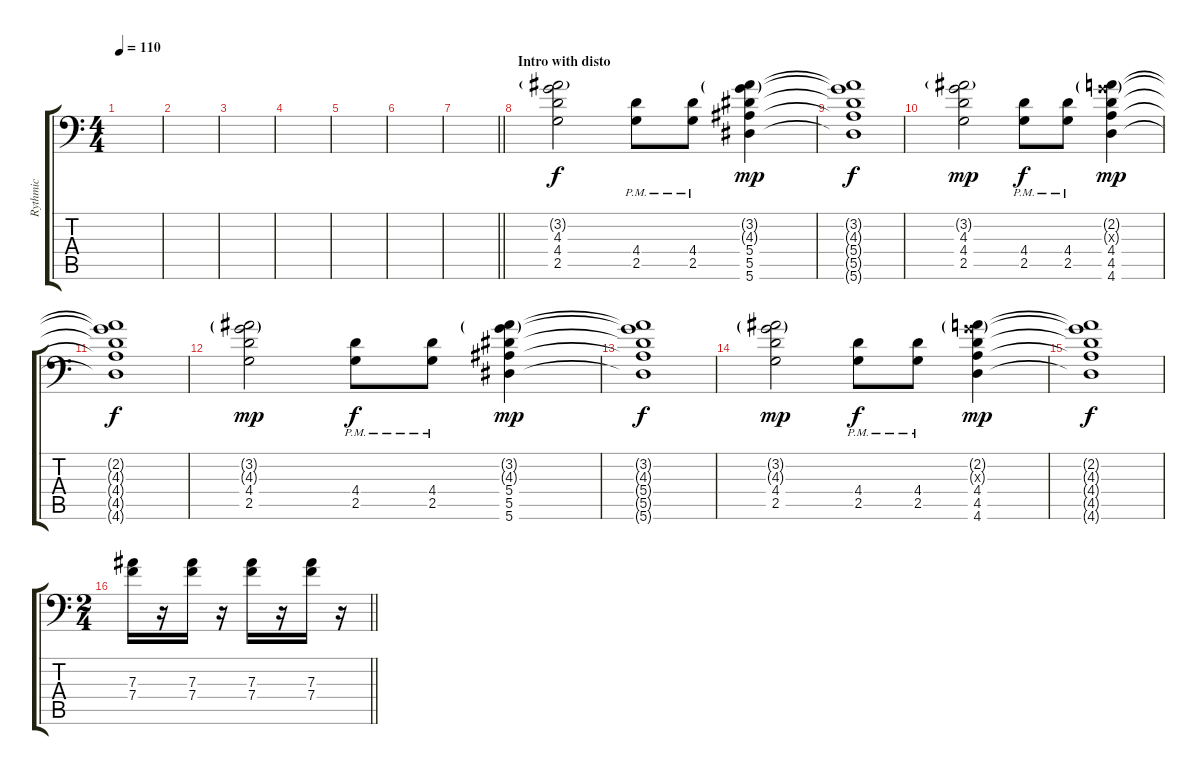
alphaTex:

\track ("Rythmic" "Rythmic") {instrument distortionguitar}
\staff {score tabs}
\tuning (C4 G3 Eb3 Bb2 F2 Bb1) {hide}
\ts (4 4)
\tempo 110
\clef f4
\ks c
|
|
|
|
|
|
\barLineRight lightlight
|
\section ("" "Intro with disto")
(3.2{g} 4.3 4.4 2.5).2 (4.4{pm} 2.5{pm}).8{dy f} (4.4{pm} 2.5{pm}).8 (3.2{g} 4.3{g} 5.4 5.5 5.6).4{dy mp} |
(3.2{t} 4.3{t} 5.4{t} 5.5{t} 5.6{t}).1{dy f} |
(3.2{g} 4.3 4.4 2.5).2{dy mp} (4.4{pm} 2.5{pm}).8{dy f} (4.4{pm} 2.5{pm}).8 (2.2{g} 4.3{g x} 4.4 4.5 4.6).4{dy mp} |
(2.2{t} 4.3{t} 4.4{t} 4.5{t} 4.6{t}).1{dy f} |
(3.2{g} 4.3{g} 4.4 2.5).2{dy mp} (4.4{pm} 2.5{pm}).8{dy f} (4.4{pm} 2.5{pm}).8 (3.2{g} 4.3{g} 5.4 5.5 5.6).4{dy mp} |
(3.2{t} 4.3{t} 5.4{t} 5.5{t} 5.6{t}).1{dy f} |
(3.2{g} 4.3{g} 4.4 2.5).2{dy mp} (4.4{pm} 2.5{pm}).8{dy f} (4.4{pm} 2.5{pm}).8 (2.2{g} 4.3{g x} 4.4 4.5 4.6).4{dy mp} |
(2.2{t} 4.3{t} 4.4{t} 4.5{t} 4.6{t}).1{dy f} |
\ts (2 4)
\barLineRight lightlight
(7.3 7.4).16{volume 3} r.16 (7.3 7.4).16{volume 13} r.16 (7.3 7.4).16 r.16 (7.3 7.4).16 r.16
